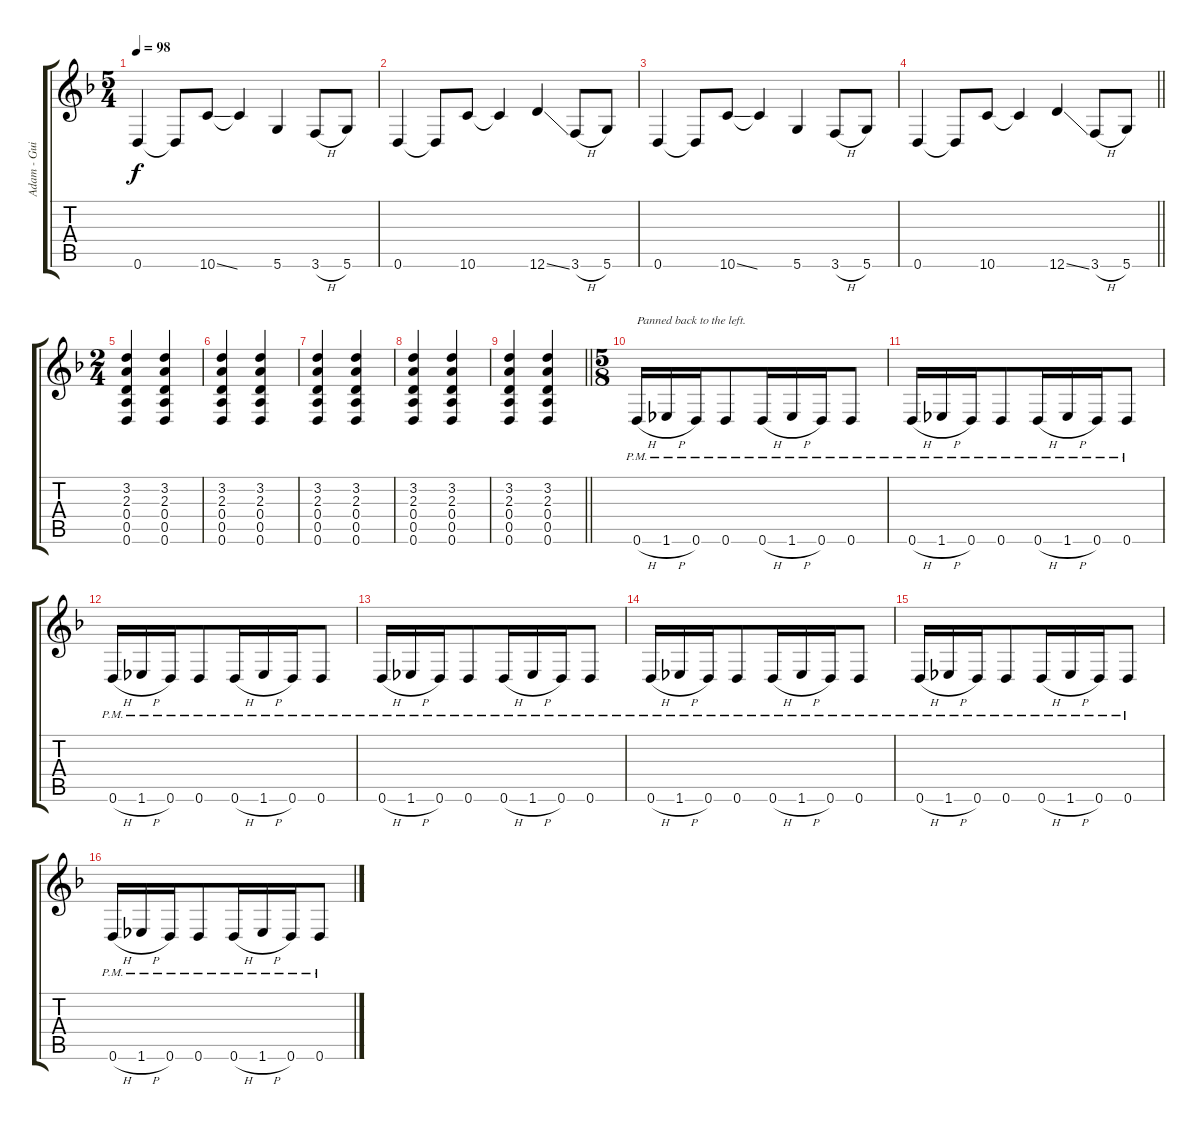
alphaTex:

\track ("Adam - Guitar" "Adam - Gui") {instrument overdrivenguitar}
\staff {score tabs}
\tuning (E4 B3 G3 D3 A2 D2) {hide}
\ts (5 4)
\tempo 98
\clef g2
\ks dminor
0.6.4{dy f} 0.6{t}.8 10.6{ss}.8 10.6{t}.4 5.6.4 3.6{h}.8 5.6.8 |
0.6.4 0.6{t}.8 10.6.8 10.6{t}.4 12.6{ss}.4 3.6{h}.8 5.6.8 |
0.6.4 0.6{t}.8 10.6{ss}.8 10.6{t}.4 5.6.4 3.6{h}.8 5.6.8 |
\barLineRight lightlight
0.6.4 0.6{t}.8 10.6.8 10.6{t}.4 12.6{ss}.4 3.6{h}.8 5.6.8 |
\ts (2 4)
(3.2 2.3 0.4 0.5 0.6).4{volume 12 instrument overdrivenguitar} (3.2 2.3 0.4 0.5 0.6).4 |
(3.2 2.3 0.4 0.5 0.6).4 (3.2 2.3 0.4 0.5 0.6).4 |
(3.2 2.3 0.4 0.5 0.6).4 (3.2 2.3 0.4 0.5 0.6).4 |
(3.2 2.3 0.4 0.5 0.6).4 (3.2 2.3 0.4 0.5 0.6).4 |
\barLineRight lightlight
(3.2 2.3 0.4 0.5 0.6).4 (3.2 2.3 0.4 0.5 0.6).4 |
\ts (5 8)
0.6{h pm}.16{txt "Panned back to the left." balance 2} 1.6{h pm}.16{beam merge} 0.6{pm}.16 0.6{pm}.8 0.6{h pm}.16{beam merge} 1.6{h pm}.16 0.6{pm}.16{beam merge} 0.6{pm}.8 |
0.6{h pm}.16 1.6{h pm}.16{beam merge} 0.6{pm}.16 0.6{pm}.8 0.6{h pm}.16{beam merge} 1.6{h pm}.16 0.6{pm}.16{beam merge} 0.6{pm}.8 |
0.6{h pm}.16 1.6{h pm}.16{beam merge} 0.6{pm}.16 0.6{pm}.8 0.6{h pm}.16{beam merge} 1.6{h pm}.16 0.6{pm}.16{beam merge} 0.6{pm}.8 |
0.6{h pm}.16 1.6{h pm}.16{beam merge} 0.6{pm}.16 0.6{pm}.8 0.6{h pm}.16{beam merge} 1.6{h pm}.16 0.6{pm}.16{beam merge} 0.6{pm}.8 |
0.6{h pm}.16 1.6{h pm}.16{beam merge} 0.6{pm}.16 0.6{pm}.8 0.6{h pm}.16{beam merge} 1.6{h pm}.16 0.6{pm}.16{beam merge} 0.6{pm}.8 |
0.6{h pm}.16 1.6{h pm}.16{beam merge} 0.6{pm}.16 0.6{pm}.8 0.6{h pm}.16{beam merge} 1.6{h pm}.16 0.6{pm}.16{beam merge} 0.6{pm}.8 |
0.6{h pm}.16 1.6{h pm}.16{beam merge} 0.6{pm}.16 0.6{pm}.8 0.6{h pm}.16{beam merge} 1.6{h pm}.16 0.6{pm}.16{beam merge} 0.6{pm}.8
